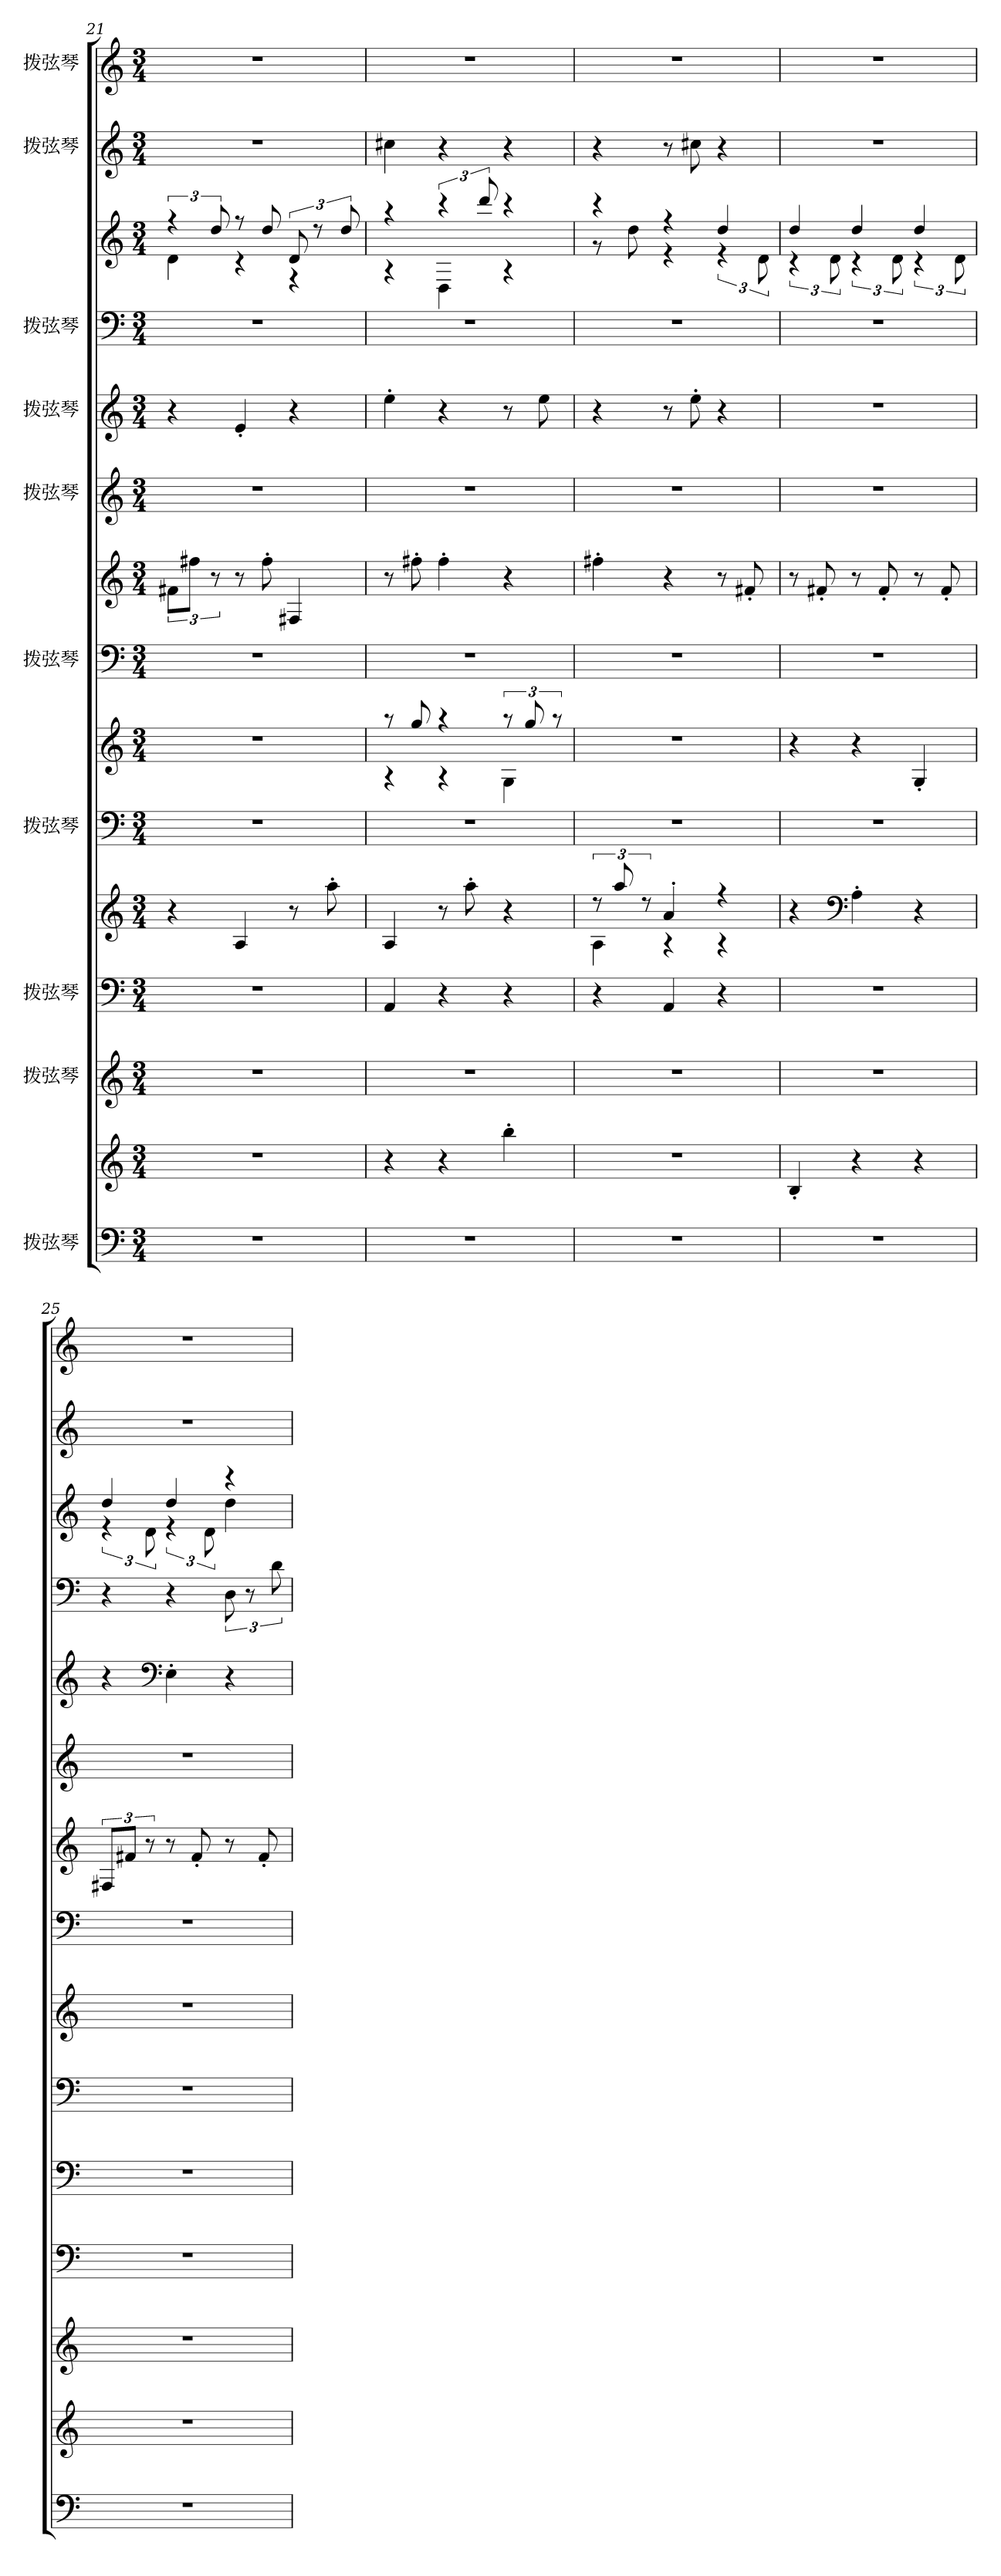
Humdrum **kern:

**kern	**kern	**kern	**kern	**kern	**kern	**kern	**kern	**kern	**kern	**kern	**kern	**kern	**kern	**kern
*part10	*part10	*part9	*part8	*part8	*part7	*part7	*part6	*part6	*part5	*part4	*part3	*part3	*part2	*part1
*staff15	*staff14	*staff13	*staff12	*staff11	*staff10	*staff9	*staff8	*staff7	*staff6	*staff5	*staff4	*staff3	*staff2	*staff1
*I"拨弦琴	*	*I"拨弦琴	*I"拨弦琴	*	*I"拨弦琴	*	*I"拨弦琴	*	*I"拨弦琴	*I"拨弦琴	*I"拨弦琴	*	*I"拨弦琴	*I"拨弦琴
!!LO:PB:g=z
*clefF4	*clefG2	*clefG2	*clefF4	*clefG2	*clefF4	*clefG2	*clefF4	*clefG2	*clefG2	*clefG2	*clefF4	*clefG2	*clefG2	*clefG2
*k[]	*k[]	*k[]	*k[]	*k[]	*k[]	*k[]	*k[]	*k[]	*k[]	*k[]	*k[]	*k[]	*k[]	*k[]
*M3/4	*M3/4	*M3/4	*M3/4	*M3/4	*M3/4	*M3/4	*M3/4	*M3/4	*M3/4	*M3/4	*M3/4	*M3/4	*M3/4	*M3/4
=21	=21	=21	=21	=21	=21	=21	=21	=21	=21	=21	=21	=21	=21	=21
*	*	*	*	*	*	*	*	*	*	*	*	*^	*	*
2.r	2.r	2.r	2.r	4r	2.r	2.r	2.r	12f#X\L	2.r	4r	2.r	6r	4d\	2.r	2.r
.	.	.	.	.	.	.	.	12ff#X\J	.	.	.	.	.	.	.
.	.	.	.	.	.	.	.	12r	.	.	.	12dd/	.	.	.
.	.	.	.	4A/	.	.	.	8r	.	4e'/	.	8r	4r	.	.
.	.	.	.	.	.	.	.	8ff#'\	.	.	.	8dd/	.	.	.
.	.	.	.	8r	.	.	.	4F#X/	.	4r	.	12d/	4r	.	.
.	.	.	.	.	.	.	.	.	.	.	.	12r	.	.	.
.	.	.	.	8aa'\	.	.	.	.	.	.	.	.	.	.	.
.	.	.	.	.	.	.	.	.	.	.	.	12dd/	.	.	.
=22	=22	=22	=22	=22	=22	=22	=22	=22	=22	=22	=22	=22	=22	=22	=22
*	*	*	*	*	*	*^	*	*	*	*	*	*	*	*	*
2.r	4r	2.r	4AA/	4A/	2.r	8r	4r	2.r	8r	2.r	4ee'\	2.r	4r	4r	4cc#X\	2.r
.	.	.	.	.	.	8gg/	.	.	8ff#X'\	.	.	.	.	.	.	.
.	4r	.	4r	8r	.	4r	4r	.	4ff#'\	.	4r	.	6r	4D\	4r	.
.	.	.	.	8aa'\	.	.	.	.	.	.	.	.	.	.	.	.
.	.	.	.	.	.	.	.	.	.	.	.	.	12ddd/	.	.	.
.	4bb'\	.	4r	4r	.	12r	4G\	.	4r	.	8r	.	4r	4r	4r	.
.	.	.	.	.	.	12gg/	.	.	.	.	.	.	.	.	.	.
.	.	.	.	.	.	.	.	.	.	.	8ee\	.	.	.	.	.
.	.	.	.	.	.	12r	.	.	.	.	.	.	.	.	.	.
*	*	*	*	*	*	*v	*v	*	*	*	*	*	*	*	*	*
=23	=23	=23	=23	=23	=23	=23	=23	=23	=23	=23	=23	=23	=23	=23	=23
*	*	*	*	*^	*	*	*	*	*	*	*	*	*	*	*
2.r	2.r	2.r	4r	12r	4A\	2.r	2.r	2.r	4ff#X'\	2.r	4r	2.r	4r	8r	4r	2.r
.	.	.	.	12aa/	.	.	.	.	.	.	.	.	.	.	.	.
.	.	.	.	.	.	.	.	.	.	.	.	.	.	8dd\	.	.
.	.	.	.	12r	.	.	.	.	.	.	.	.	.	.	.	.
.	.	.	4AA/	4a'/	4r	.	.	.	4r	.	8r	.	4r	4r	8r	.
.	.	.	.	.	.	.	.	.	.	.	8ee'\	.	.	.	8cc#X\	.
.	.	.	4r	4r	4r	.	.	.	8r	.	4r	.	4dd/	6r	4r	.
.	.	.	.	.	.	.	.	.	8f#X'/	.	.	.	.	.	.	.
.	.	.	.	.	.	.	.	.	.	.	.	.	.	12d\	.	.
*	*	*	*	*v	*v	*	*	*	*	*	*	*	*	*	*	*
=24	=24	=24	=24	=24	=24	=24	=24	=24	=24	=24	=24	=24	=24	=24	=24
2.r	4B'/	2.r	2.r	4r	2.r	4r	2.r	8r	2.r	2.r	2.r	4dd/	6r	2.r	2.r
.	.	.	.	.	.	.	.	8f#X'/	.	.	.	.	.	.	.
.	.	.	.	.	.	.	.	.	.	.	.	.	12d\	.	.
*	*	*	*	*clefF4	*	*	*	*	*	*	*	*	*	*	*
.	4r	.	.	4A'\	.	4r	.	8r	.	.	.	4dd/	6r	.	.
.	.	.	.	.	.	.	.	8f#'/	.	.	.	.	.	.	.
.	.	.	.	.	.	.	.	.	.	.	.	.	12d\	.	.
.	4r	.	.	4r	.	4G'/	.	8r	.	.	.	4dd/	6r	.	.
.	.	.	.	.	.	.	.	8f#'/	.	.	.	.	.	.	.
.	.	.	.	.	.	.	.	.	.	.	.	.	12d\	.	.
!!LO:PB:g=z
=25	=25	=25	=25	=25	=25	=25	=25	=25	=25	=25	=25	=25	=25	=25	=25
2.r	2.r	2.r	2.r	2.r	2.r	2.r	2.r	12F#X/L	2.r	4r	4r	4dd/	6r	2.r	2.r
.	.	.	.	.	.	.	.	12f#X/J	.	.	.	.	.	.	.
.	.	.	.	.	.	.	.	12r	.	.	.	.	12d\	.	.
*	*	*	*	*	*	*	*	*	*	*clefF4	*	*	*	*	*
.	.	.	.	.	.	.	.	8r	.	4E'\	4r	4dd/	6r	.	.
.	.	.	.	.	.	.	.	8f#'/	.	.	.	.	.	.	.
.	.	.	.	.	.	.	.	.	.	.	.	.	12d\	.	.
.	.	.	.	.	.	.	.	8r	.	4r	12D\	4r	4dd\	.	.
.	.	.	.	.	.	.	.	.	.	.	12r	.	.	.	.
.	.	.	.	.	.	.	.	8f#'/	.	.	.	.	.	.	.
.	.	.	.	.	.	.	.	.	.	.	12d\	.	.	.	.
*	*	*	*	*	*	*	*	*	*	*	*	*v	*v	*	*
=	=	=	=	=	=	=	=	=	=	=	=	=	=	=
*-	*-	*-	*-	*-	*-	*-	*-	*-	*-	*-	*-	*-	*-	*-
